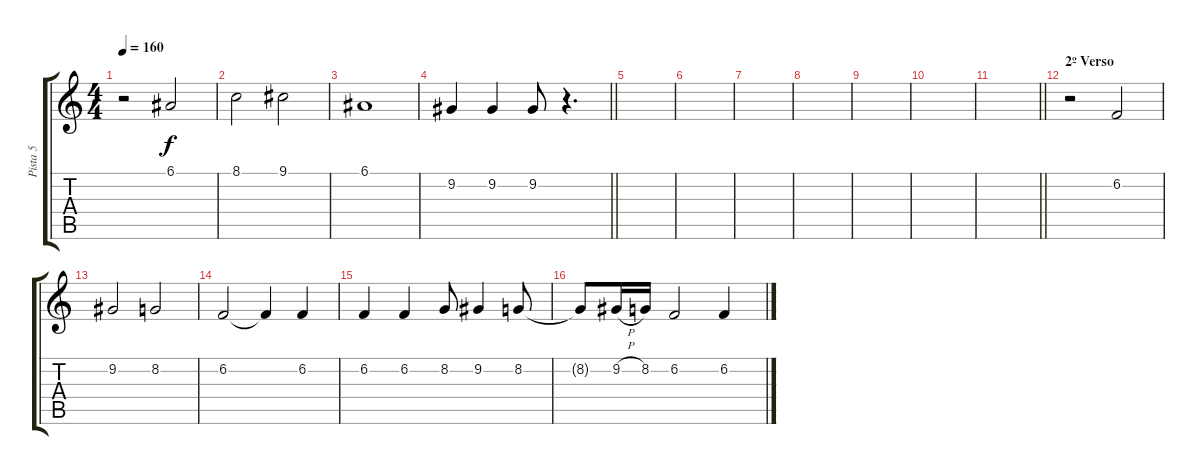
\track ("Pista 5" "Pista 5") {instrument sopranosax}
\staff {score tabs}
\tuning (E4 B3 G3 D3 A2 E2) {hide}
\ts (4 4)
\tempo 160
\clef g2
\ks c
r.2{dy f} 6.1.2 |
8.1.2 9.1.2 |
6.1.1 |
\barLineRight lightlight
9.2.4 9.2.4 9.2.8 r.4{d} |
|
|
|
|
|
|
\barLineRight lightlight
|
\section ("" "2º Verso")
r.2 6.2.2 |
9.2.2 8.2.2 |
6.2.2 6.2{t}.4 6.2.4 |
6.2.4 6.2.4 8.2.8 9.2.4 8.2.8 |
8.2{t}.8 9.2{h}.16 8.2.16 6.2.2 6.2.4
